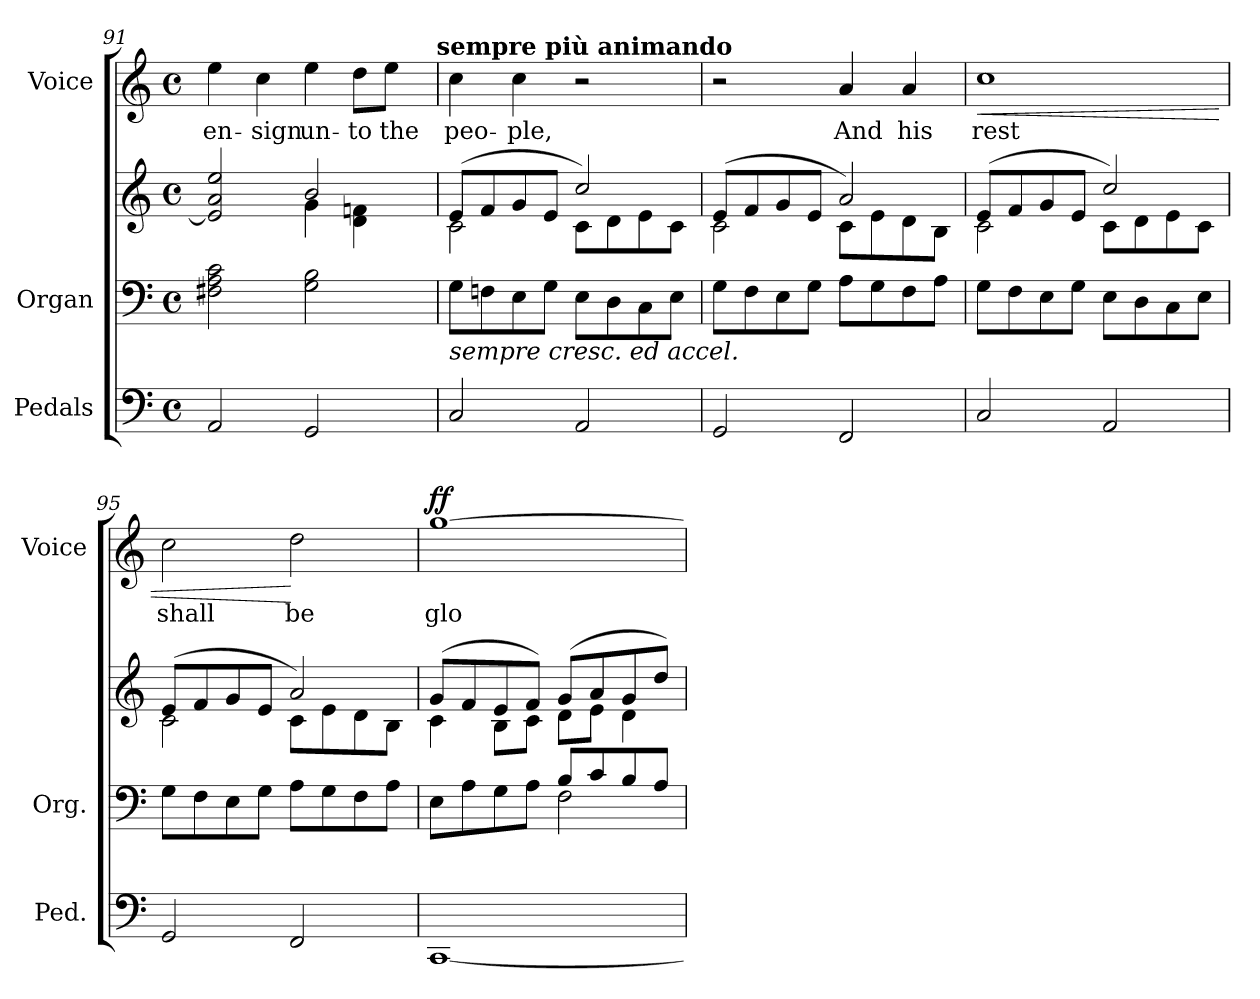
**kern	**kern	**kern	**kern	**text	**dynam
*part3	*part2	*part2	*part1	*part1	*part1
*staff4	*staff3	*staff2	*staff1	*staff1	*staff1
*I"Pedals	*I"Organ	*	*I"Voice	*	*
*I'Ped.	*I'Org.	*	*I'Voice	*	*
*clefF4	*clefF4	*clefG2	*clefG2	*	*
*k[]	*k[]	*k[]	*k[]	*	*
*C:	*C:	*C:	*C:	*	*
*M4/4	*M4/4	*M4/4	*M4/4	*	*
*met(c)	*met(c)	*met(c)	*met(c)	*	*
=91	=91	=91	=91	=91	=91
*	*	*^	*	*	*
!	!	!	!	!	!LO:LY:b:color=#000000	!
*	*	*	*	*^	*	*
2AAi/	2F#Xi\ 2Ai 2ci	2ei/] 2ai 2eei	2ryy	4eei\	2ryy	en-	.
!	!	!	!	!	!	!LO:LY:b:color=#000000	!
.	.	.	.	4cci\	.	-sign	.
!	!	!	!	!	!	!LO:LY:b:color=#000000	!
2GGi/	2Gi\ 2Bi	2bi/	4gi\	4eei\	4ryy	un-	.
!	!	!	!	!	!	!LO:LY:b:color=#000000	!
.	.	.	4di\ 4fni	8ddi\L	8ryy	-to	.
!	!	!	!	!	!	!LO:LY:b:color=#000000	!
.	.	.	.	8eei\J	16ryy	the	.
.	.	.	.	.	32ryy	.	.
.	.	.	.	.	64ryy	.	.
.	.	.	.	.	128...ryy	.	.
!	!	!	!	!	!LO:TX:a:B:t=sempre più animando	!	!
.	.	.	.	.	1024ryy	.	.
*	*	*	*	*v	*v	*	*
=92	=92	=92	=92	=92	=92	=92
*	*	*	*	*^	*	*
!	!LO:TX:b:i:t=sempre cresc. ed accel.	!	!	!	!	!	!
!	!	!	!	!	!	!LO:LY:b:color=#000000	!
*	*	*	*	*v	*v	*	*
2Ci/	8Gi\L	(8ei/L	2ci\	4cci\	peo-	.
.	8Fni\	8fi/	.	.	.	.
!	!	!	!	!	!LO:LY:b:color=#000000	!
.	8Ei\	8gi/	.	4cci\	-ple,	.
.	8Gi\J	8ei/J	.	.	.	.
2AAi/	8Ei\L	2cci/)	8ci\L	2r	.	.
.	8Di\	.	8di\	.	.	.
.	8Ci\	.	8ei\	.	.	.
.	8Ei\J	.	8ci\J	.	.	.
!!LO:LB:g=z
=93	=93	=93	=93	=93	=93	=93
2GGi/	8Gi\L	(8ei/L	2ci\	2r	.	.
.	8Fi\	8fi/	.	.	.	.
.	8Ei\	8gi/	.	.	.	.
.	8Gi\J	8ei/J	.	.	.	.
!	!	!	!	!	!LO:LY:b:color=#000000	!
2FFi/	8Ai\L	2ai/)	8ci\L	4ai/	And	.
.	8Gi\	.	8ei\	.	.	.
!	!	!	!	!	!LO:LY:b:color=#000000	!
.	8Fi\	.	8di\	4ai/	his	.
.	8Ai\J	.	8Bi\J	.	.	.
=94	=94	=94	=94	=94	=94	=94
!	!	!	!	!	!LO:LY:b:color=#000000	!LO:HP:b
2Ci/	8Gi\L	(8ei/L	2ci\	1cci	rest	<
.	8Fi\	8fi/	.	.	.	.
.	8Ei\	8gi/	.	.	.	.
.	8Gi\J	8ei/J	.	.	.	.
2AAi/	8Ei\L	2cci/)	8ci\L	.	.	.
.	8Di\	.	8di\	.	.	.
.	8Ci\	.	8ei\	.	.	.
.	8Ei\J	.	8ci\J	.	.	.
=95	=95	=95	=95	=95	=95	=95
!	!	!	!	!	!LO:LY:b:color=#000000	!
2GGi/	8Gi\L	(8ei/L	2ci\	2cci\	shall	.
.	8Fi\	8fi/	.	.	.	.
.	8Ei\	8gi/	.	.	.	.
.	8Gi\J	8ei/J	.	.	.	.
!	!	!	!	!	!LO:LY:b:color=#000000	!
2FFi/	8Ai\L	2ai/)	8ci\L	2ddi\	be	[
.	8Gi\	.	8ei\	.	.	.
.	8Fi\	.	8di\	.	.	.
.	8Ai\J	.	8Bi\J	.	.	.
=96	=96	=96	=96	=96	=96	=96
*	*^	*	*	*	*	*
!	!	!	!	!	!	!LO:LY:b:color=#000000	!
[1CCi	2ryy	8Ei\L	(8gi/L	4ci\	[1ggi	glo-	ff
.	.	8Ai\	8fi/	.	.	.	.
.	.	8Gi\	8ei/	8Bi\L	.	.	.
.	.	8Ai\J	8fi/J)	8ci\J	.	.	.
.	8Bi/L	2Fi\	(8gi/L	8di\L	.	.	.
.	8ci/	.	8ai/	8ei\J	.	.	.
.	8Bi/	.	8gi/	4di\	.	.	.
.	8Ai/J	.	8ddi/J)	.	.	.	.
*	*v	*v	*	*	*	*	*
*	*	*v	*v	*	*	*
=	=	=	=	=	=
*-	*-	*-	*-	*-	*-
